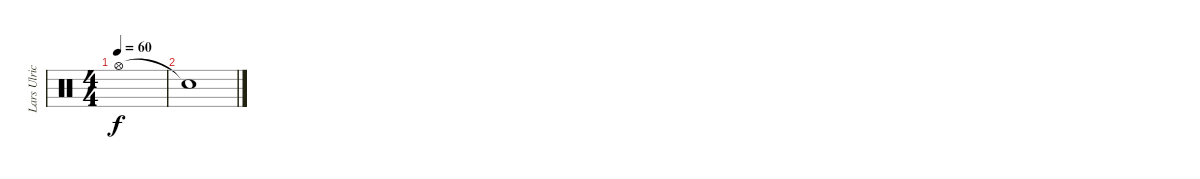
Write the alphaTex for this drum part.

\track ("Lars Ulrich" "Lars Ulric") {instrument percussion}
\staff {score}
\articulation defaults
\ts (4 4)
\tempo 60
\clef neutral
\ks c "Hi-Hat (open)".1{dy f}
|
"Snare (hit)"{t}.1
